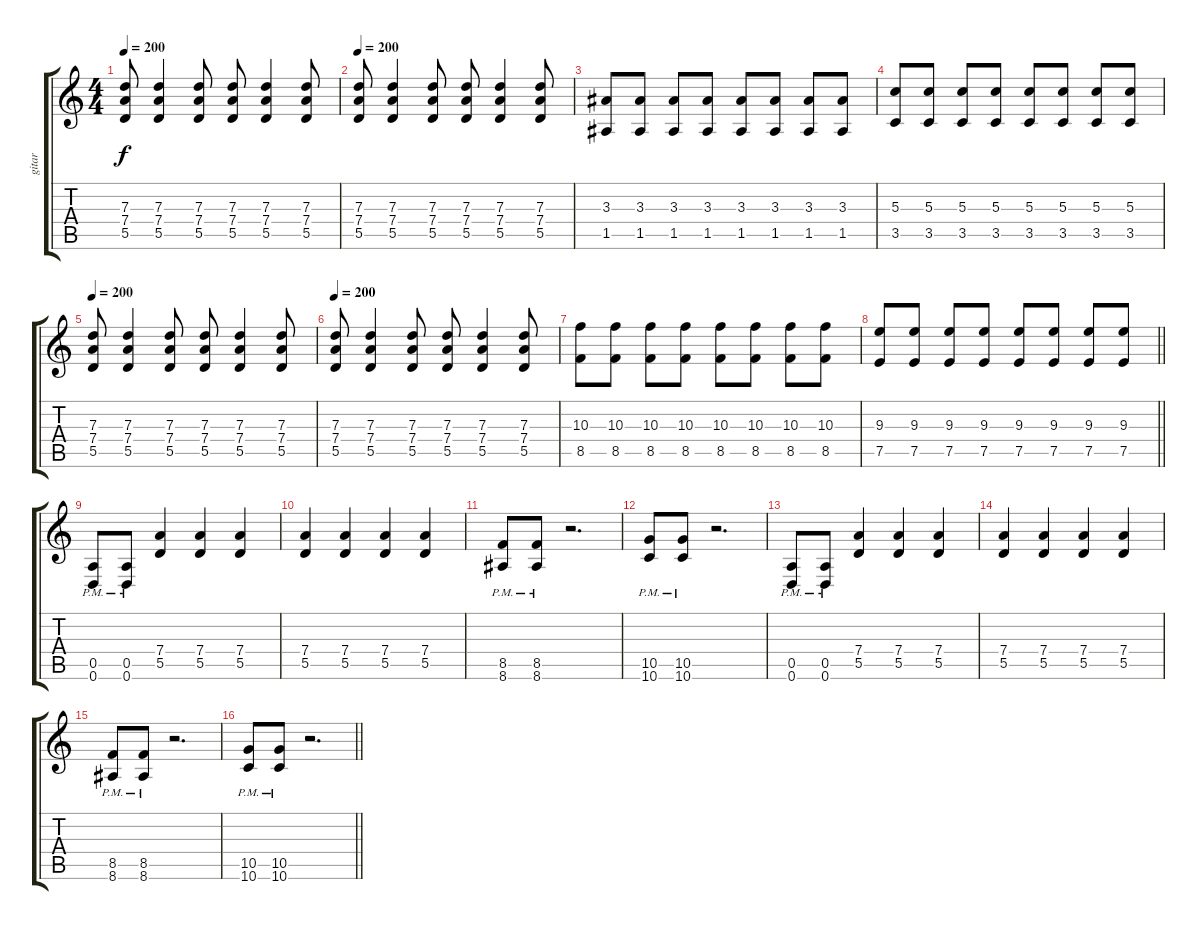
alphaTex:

\track ("gitar" "gitar") {instrument distortionguitar}
\staff {score tabs}
\tuning (E4 B3 G3 D3 A2 D2) {hide}
\ts (4 4)
\tempo 200
\clef g2
\ks c
(7.3 7.4 5.5).8{dy f} (7.3 7.4 5.5).4 (7.3 7.4 5.5).8 (7.3 7.4 5.5).8 (7.3 7.4 5.5).4 (7.3 7.4 5.5).8 |
\tempo 200
(7.3 7.4 5.5).8 (7.3 7.4 5.5).4 (7.3 7.4 5.5).8 (7.3 7.4 5.5).8 (7.3 7.4 5.5).4 (7.3 7.4 5.5).8 |
(3.3 1.5).8 (3.3 1.5).8 (3.3 1.5).8 (3.3 1.5).8 (3.3 1.5).8 (3.3 1.5).8 (3.3 1.5).8 (3.3 1.5).8 |
(5.3 3.5).8 (5.3 3.5).8 (5.3 3.5).8 (5.3 3.5).8 (5.3 3.5).8 (5.3 3.5).8 (5.3 3.5).8 (5.3 3.5).8 |
\tempo 200
(7.3 7.4 5.5).8 (7.3 7.4 5.5).4 (7.3 7.4 5.5).8 (7.3 7.4 5.5).8 (7.3 7.4 5.5).4 (7.3 7.4 5.5).8 |
\tempo 200
(7.3 7.4 5.5).8 (7.3 7.4 5.5).4 (7.3 7.4 5.5).8 (7.3 7.4 5.5).8 (7.3 7.4 5.5).4 (7.3 7.4 5.5).8 |
(10.3 8.5).8 (10.3 8.5).8 (10.3 8.5).8 (10.3 8.5).8 (10.3 8.5).8 (10.3 8.5).8 (10.3 8.5).8 (10.3 8.5).8 |
\barLineRight lightlight
(9.3 7.5).8 (9.3 7.5).8 (9.3 7.5).8 (9.3 7.5).8 (9.3 7.5).8 (9.3 7.5).8 (9.3 7.5).8 (9.3 7.5).8 |
\section ("" "")
(0.5{pm} 0.6{pm}).8 (0.5{pm} 0.6{pm}).8 (7.4 5.5).4 (7.4 5.5).4 (7.4 5.5).4 |
(7.4 5.5).4 (7.4 5.5).4 (7.4 5.5).4 (7.4 5.5).4 |
(8.5{pm} 8.6{pm}).8 (8.5{pm} 8.6{pm}).8 r.2{d} |
(10.5{pm} 10.6{pm}).8 (10.5{pm} 10.6{pm}).8 r.2{d} |
(0.5{pm} 0.6{pm}).8 (0.5{pm} 0.6{pm}).8 (7.4 5.5).4 (7.4 5.5).4 (7.4 5.5).4 |
(7.4 5.5).4 (7.4 5.5).4 (7.4 5.5).4 (7.4 5.5).4 |
(8.5{pm} 8.6{pm}).8 (8.5{pm} 8.6{pm}).8 r.2{d} |
\barLineRight lightlight
(10.5{pm} 10.6{pm}).8 (10.5{pm} 10.6{pm}).8 r.2{d}
